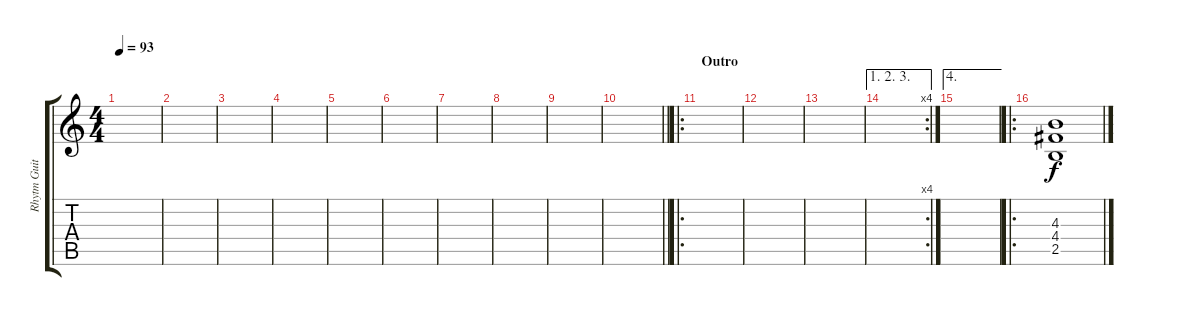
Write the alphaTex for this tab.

\track ("Rhytm Guitar" "Rhytm Guit") {instrument distortionguitar}
\staff {score tabs}
\tuning (E4 B3 G3 D3 A2 D2) {hide}
\ts (4 4)
\tempo 93
\clef g2
\ks c
|
|
|
|
|
|
|
|
|
\barLineRight lightlight
|
\ro
\section ("" "Outro")
|
|
|
\ae (1 2 3)
\rc 4
|
\ae 4
|
\ro
(4.3 4.4 2.5).1{volume 10}
